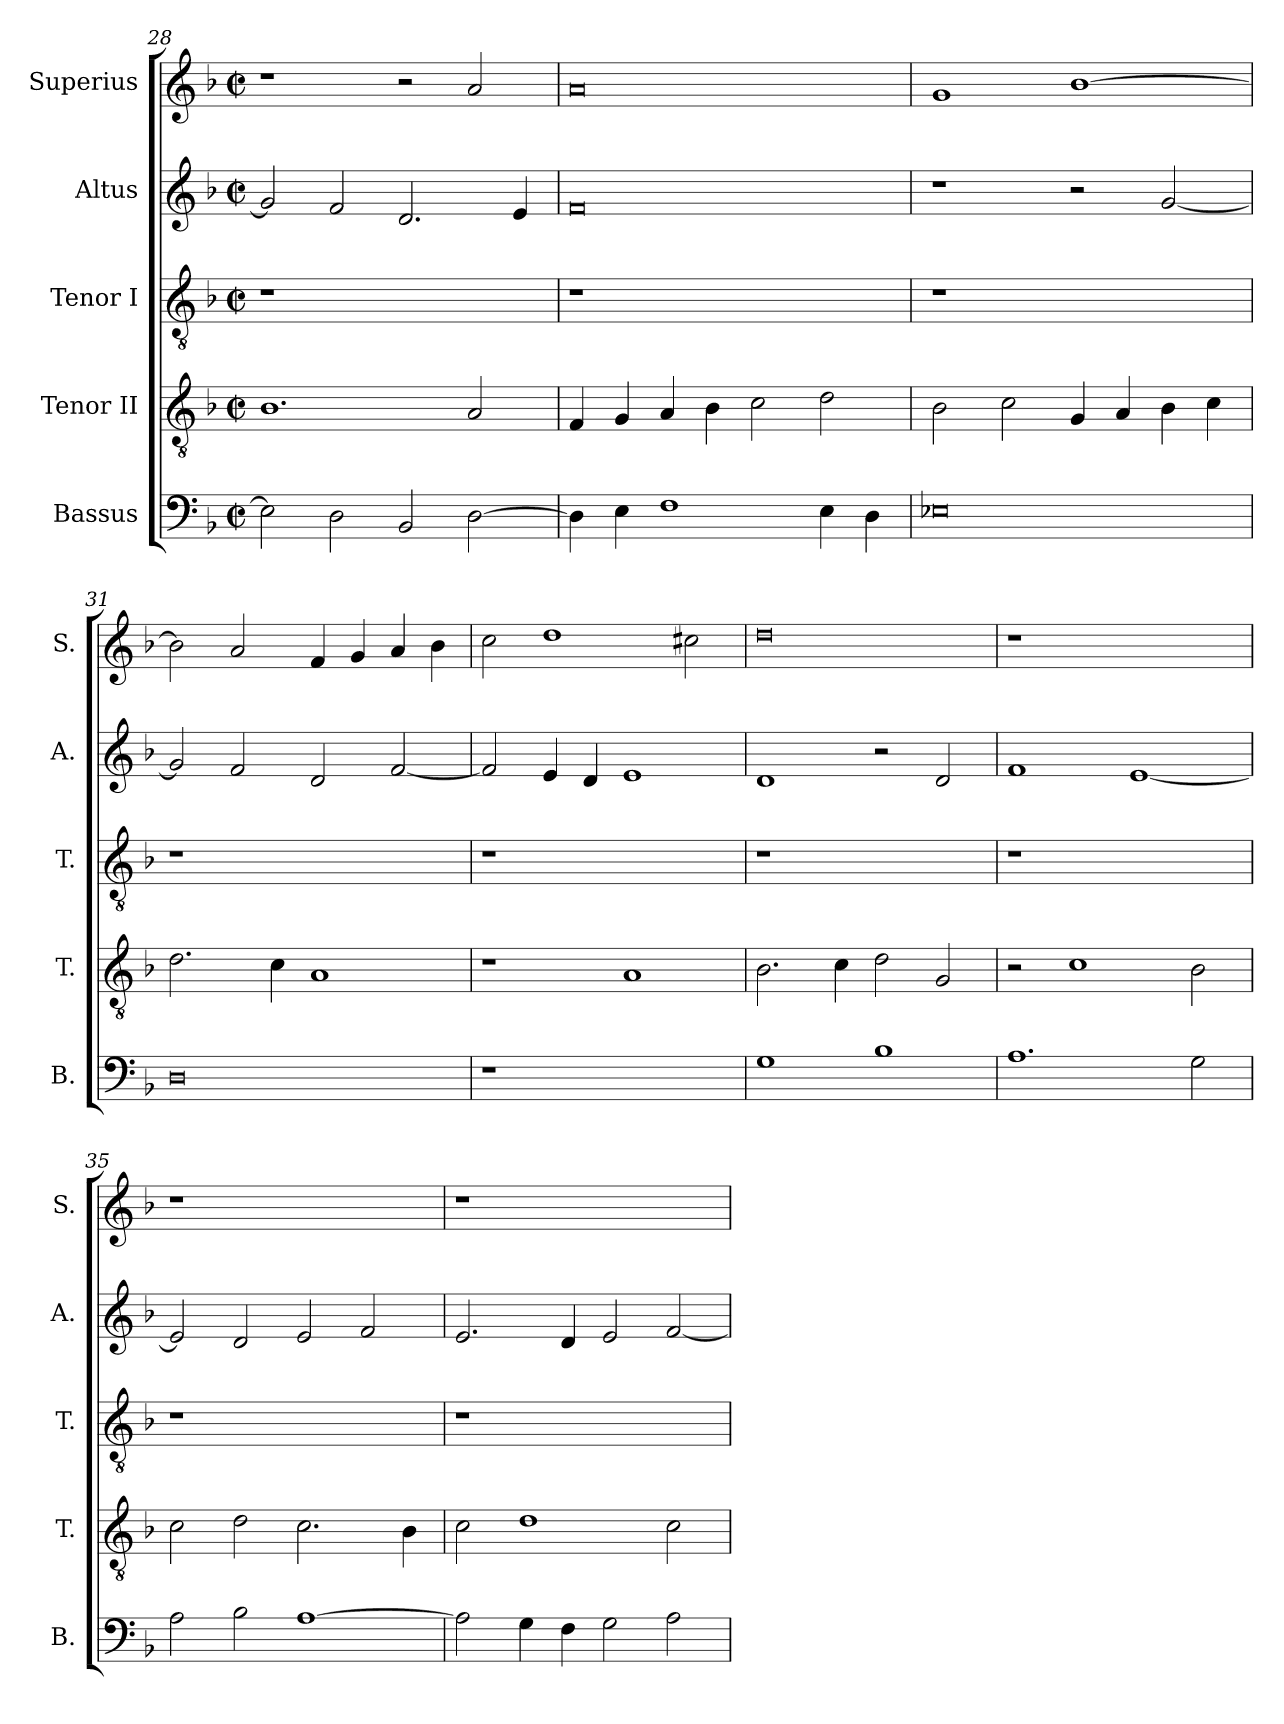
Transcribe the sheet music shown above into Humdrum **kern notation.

**kern	**kern	**kern	**kern	**kern
*part5	*part4	*part3	*part2	*part1
*staff5	*staff4	*staff3	*staff2	*staff1
*I"Bassus	*I"Tenor II	*I"Tenor I	*I"Altus	*I"Superius
*I'B.	*I'T.	*I'T.	*I'A.	*I'S.
*clefF4	*clefGv2	*clefGv2	*clefG2	*clefG2
*	*ITrd7c12	*ITrd7c12	*	*
*k[b-]	*k[b-]	*k[b-]	*k[b-]	*k[b-]
*F:	*F:	*F:	*F:	*F:
*M2/2	*M2/2	*M2/2	*M2/2	*M2/2
*met(c|)	*met(c|)	*met(c|)	*met(c|)	*met(c|)
=28	=28	=28	=28	=28
!	!	!LO:N:vis=1	!	!
2E-i\]	1.BB-i	1r	2gi/]	1r
2Di\	.	.	2fi/	.
2BB-i/	.	1ryy	2.di/	2r
[>2Di\	2AAi/	.	.	2ai/
.	.	.	4ei/	.
=29	=29	=29	=29	=29
!	!	!LO:N:vis=1	!	!
4Di\]	4FFi/	1r	0fi	0ai
4Ei\	4GGi/	.	.	.
1Fi	4AAi/	.	.	.
.	4BB-i\	.	.	.
.	2Ci\	1ryy	.	.
4Ei\	2Di\	.	.	.
4Di\	.	.	.	.
=30	=30	=30	=30	=30
!	!	!LO:N:vis=1	!	!
0E-Xi	2BB-i\	1r	1r	1gi
.	2Ci\	.	.	.
.	4GGi/	1ryy	2r	[>1b-i
.	4AAi/	.	.	.
.	4BB-i\	.	[<2gi/	.
.	4Ci\	.	.	.
!!LO:PB:g=z
=31	=31	=31	=31	=31
!	!	!LO:N:vis=1	!	!
0Di	2.Di\	1r	2gi/]	2b-i\]
.	.	.	2fi/	2ai/
.	4Ci\	.	.	.
.	1AAi	1ryy	2di/	4fi/
.	.	.	.	4gi/
.	.	.	[<2fi/	4ai/
.	.	.	.	4b-i\
=32	=32	=32	=32	=32
!LO:N:vis=1	!	!LO:N:vis=1	!	!
1r	1r	1r	2fi/]	2cci\
.	.	.	4ei/	1ddi
.	.	.	4di/	.
1ryy	1AAi	1ryy	1ei	.
.	.	.	.	2cc#Xi\
=33	=33	=33	=33	=33
!	!	!LO:N:vis=1	!	!
1Gi	2.BB-i\	1r	1di	0ddi
.	4Ci\	.	.	.
1B-i	2Di\	1ryy	2r	.
.	2GGi/	.	2di/	.
=34	=34	=34	=34	=34
!	!	!LO:N:vis=1	!	!LO:N:vis=1
1.Ai	2r	1r	1fi	1r
.	1Ci	.	.	.
.	.	1ryy	[<1ei	1ryy
2Gi\	2BB-i\	.	.	.
=35	=35	=35	=35	=35
!	!	!LO:N:vis=1	!	!LO:N:vis=1
2Ai\	2Ci\	1r	2ei/]	1r
2B-i\	2Di\	.	2di/	.
[>1Ai	2.Ci\	1ryy	2ei/	1ryy
.	.	.	2fi/	.
.	4BB-i\	.	.	.
!!LO:LB:g=z
=36	=36	=36	=36	=36
!	!	!LO:N:vis=1	!	!LO:N:vis=1
2Ai\]	2Ci\	1r	2.ei/	1r
4Gi\	1Di	.	.	.
4Fi\	.	.	4di/	.
2Gi\	.	1ryy	2ei/	1ryy
2Ai\	2Ci\	.	[<2fi/	.
=	=	=	=	=
*-	*-	*-	*-	*-
